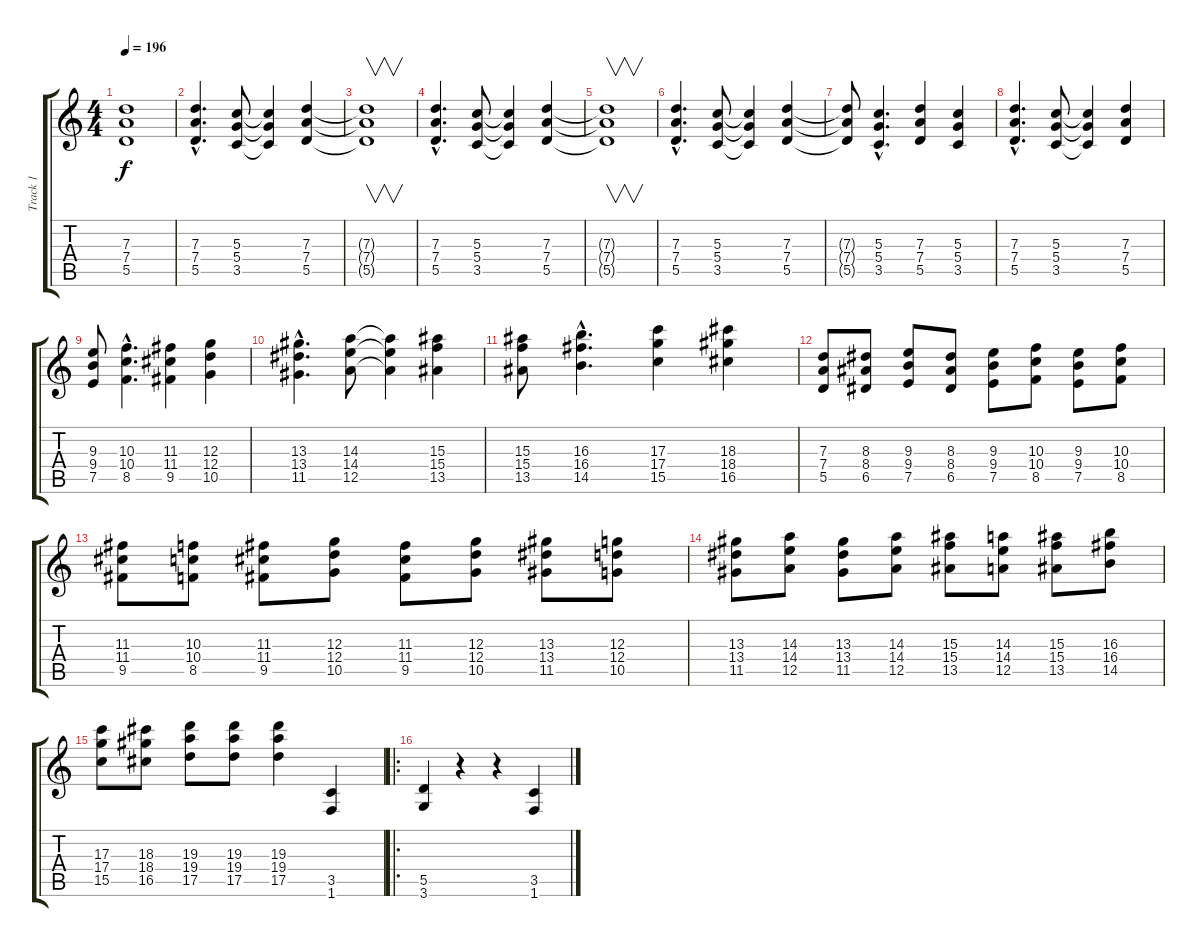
\track ("Track 1" "Track 1") {instrument electricguitarclean}
\staff {score tabs}
\tuning (E4 B3 G3 D3 A2 E2) {hide}
\ts (4 4)
\tempo 196
\clef g2
\ks c
(7.3 7.4 5.5).1{dy f} |
(7.3{hac} 7.4{hac} 5.5{hac}).4{d} (5.3 5.4 3.5).8 (5.3{t} 5.4{t} 3.5{t}).4 (7.3 7.4 5.5).4 |
(7.3{t} 7.4{t} 5.5{t}).1{v} |
(7.3{hac} 7.4{hac} 5.5{hac}).4{d} (5.3 5.4 3.5).8 (5.3{t} 5.4{t} 3.5{t}).4 (7.3 7.4 5.5).4 |
(7.3{t} 7.4{t} 5.5{t}).1{v} |
(7.3{hac} 7.4{hac} 5.5{hac}).4{d} (5.3 5.4 3.5).8 (5.3{t} 5.4{t} 3.5{t}).4 (7.3 7.4 5.5).4 |
(7.3{t} 7.4{t} 5.5{t}).8 (5.3{hac} 5.4{hac} 3.5{hac}).4{d} (7.3 7.4 5.5).4 (5.3 5.4 3.5).4 |
(7.3{hac} 7.4{hac} 5.5{hac}).4{d} (5.3 5.4 3.5).8 (5.3{t} 5.4{t} 3.5{t}).4 (7.3 7.4 5.5).4 |
(9.3 9.4 7.5).8 (10.3{hac} 10.4{hac} 8.5{hac}).4{d} (11.3 11.4 9.5).4 (12.3 12.4 10.5).4 |
(13.3{hac} 13.4{hac} 11.5{hac}).4{d} (14.3 14.4 12.5).8 (14.3{t} 14.4{t} 12.5{t}).4 (15.3 15.4 13.5).4 |
(15.3 15.4 13.5).8 (16.3{hac} 16.4{hac} 14.5{hac}).4{d} (17.3 17.4 15.5).4 (18.3 18.4 16.5).4 |
(7.3 7.4 5.5).8 (8.3 8.4 6.5).8 (9.3 9.4 7.5).8 (8.3 8.4 6.5).8 (9.3 9.4 7.5).8 (10.3 10.4 8.5).8 (9.3 9.4 7.5).8 (10.3 10.4 8.5).8 |
(11.3 11.4 9.5).8 (10.3 10.4 8.5).8 (11.3 11.4 9.5).8 (12.3 12.4 10.5).8 (11.3 11.4 9.5).8 (12.3 12.4 10.5).8 (13.3 13.4 11.5).8 (12.3 12.4 10.5).8 |
(13.3 13.4 11.5).8 (14.3 14.4 12.5).8 (13.3 13.4 11.5).8 (14.3 14.4 12.5).8 (15.3 15.4 13.5).8 (14.3 14.4 12.5).8 (15.3 15.4 13.5).8 (16.3 16.4 14.5).8 |
(17.3 17.4 15.5).8 (18.3 18.4 16.5).8 (19.3 19.4 17.5).8 (19.3 19.4 17.5).8 (19.3 19.4 17.5).4 (3.5 1.6).4 |
\ro
(5.5 3.6).4 r.4 r.4 (3.5 1.6).4
